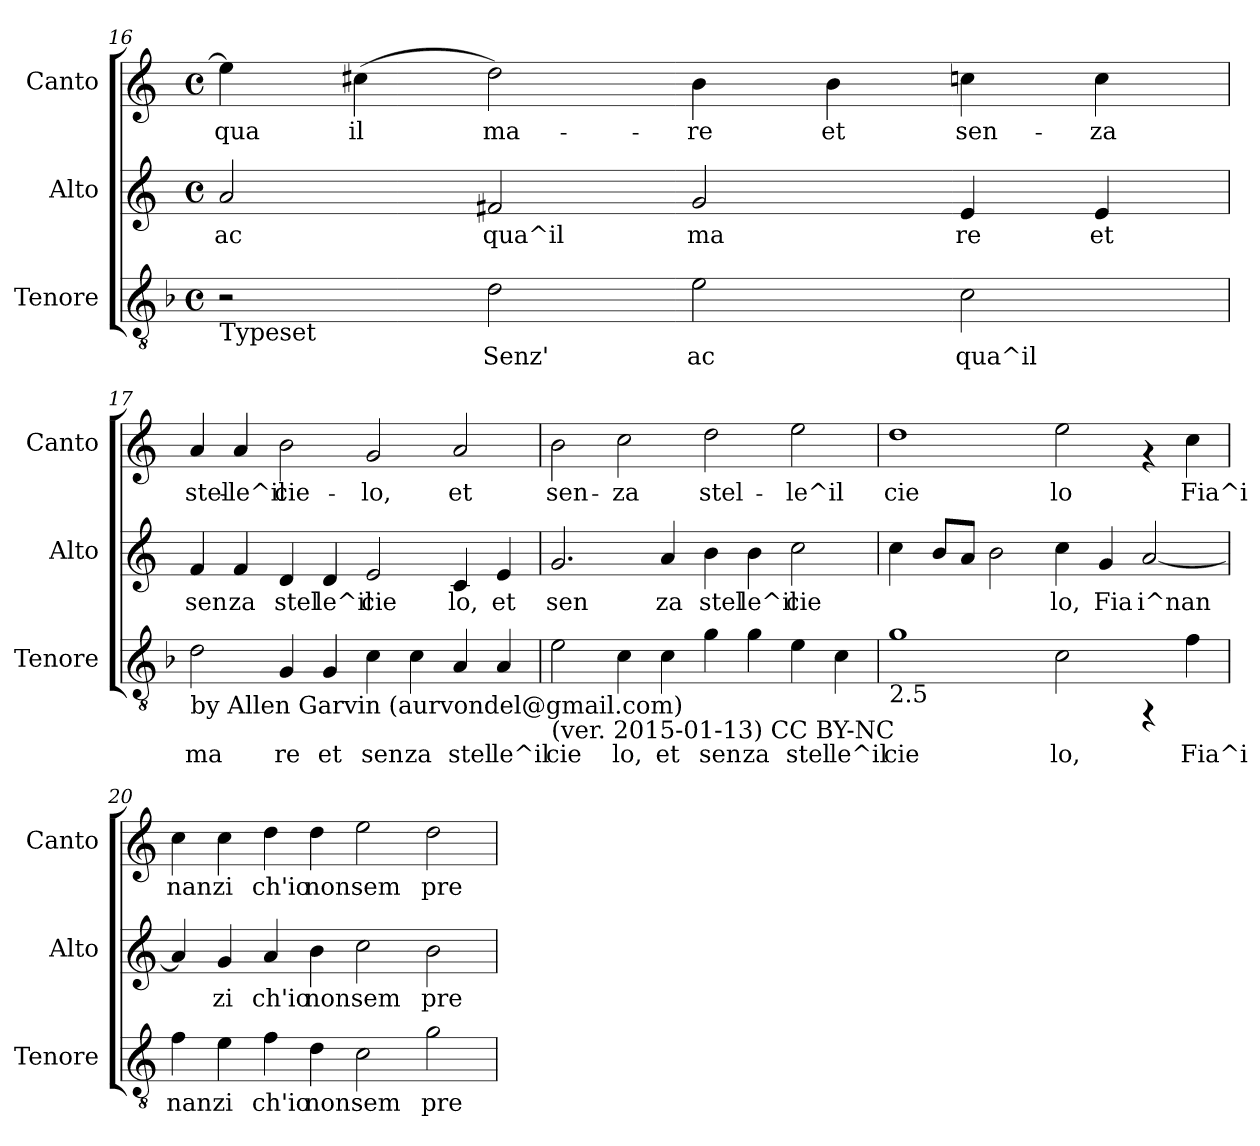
**kern	**text	**kern	**text	**kern	**text
*part3	*part3	*part2	*part2	*part1	*part1
*staff3	*staff3	*staff2	*staff2	*staff1	*staff1
*I"Tenore	*	*I"Alto	*	*I"Canto	*
*I'Tenore	*	*I'Alto	*	*I'Canto	*
*clefGv2	*	*clefG2	*	*clefG2	*
*k[b-]	*	*k[]	*	*k[]	*
*F:	*	*C:	*	*C:	*
*M4/4	*	*M4/4	*	*M4/4	*
*met(c)	*	*met(c)	*	*met(c)	*
=16	=16	=16	=16	=16	=16
!LO:TX:b:t=Typeset	!	!	!	!	!
!	!	!	!LO:LY:b:cj	!	!LO:LY:b:cj
2r	.	2a/	ac	4ee\]	-qua
!	!	!	!	!	!LO:LY:b:cj
.	.	.	.	(<4cc#X\	il
!	!LO:LY:b:cj	!	!LO:LY:b:cj	!	!LO:LY:b:cj
2d\	Senz'	2f#X/	qua^il	2dd\)	ma-
!	!LO:LY:b:cj	!	!LO:LY:b:cj	!	!LO:LY:b:cj
2e\	ac	2g/	ma	4b\	-re
!	!	!	!	!	!LO:LY:b:cj
.	.	.	.	4b\	et
!	!LO:LY:b:cj	!	!LO:LY:b:cj	!	!LO:LY:b:cj
2c\	qua^il	4e/	re	4ccn\	sen-
!	!	!	!LO:LY:b:cj	!	!LO:LY:b:cj
.	.	4e/	et	4cc\	-za
=17	=17	=17	=17	=17	=17
!LO:TX:b:t=by Allen Garvin (aurvondel@gmail.com)	!	!	!	!	!
!	!LO:LY:b:cj	!	!LO:LY:b:cj	!	!LO:LY:b:cj
2d\	ma	4f/	sen	4a/	stel-
!	!	!	!LO:LY:b:cj	!	!LO:LY:b:cj
.	.	4f/	za	4a/	-le^il
!	!LO:LY:b:cj	!	!LO:LY:b:cj	!	!LO:LY:b:cj
4G/	re	4d/	stel	2b\	cie-
!	!LO:LY:b:cj	!	!LO:LY:b:cj	!	!
4G/	et	4d/	le^il	.	.
!	!LO:LY:b:cj	!	!LO:LY:b:cj	!	!LO:LY:b:cj
4c\	sen	2e/	cie	2g/	-lo,
!	!LO:LY:b:cj	!	!	!	!
4c\	za	.	.	.	.
!	!LO:LY:b:cj	!	!LO:LY:b:cj	!	!LO:LY:b:cj
4A/	stel	4c/	lo,	2a/	et
!	!LO:LY:b:cj	!	!LO:LY:b:cj	!	!
4A/	le^il	4e/	et	.	.
=18	=18	=18	=18	=18	=18
!LO:TX:b:t=(ver. 2015-01-13) CC BY-NC	!	!	!	!	!
!	!LO:LY:b:cj	!	!LO:LY:b:cj	!	!LO:LY:b:cj
2e\	cie	2.g/	sen	2b\	sen-
!	!LO:LY:b:cj	!	!	!	!LO:LY:b:cj
4c\	lo,	.	.	2cc\	-za
!	!LO:LY:b:cj	!	!LO:LY:b:cj	!	!
4c\	et	4a/	za	.	.
!	!LO:LY:b:cj	!	!LO:LY:b:cj	!	!LO:LY:b:cj
4g\	sen	4b\	stel	2dd\	stel-
!	!LO:LY:b:cj	!	!LO:LY:b:cj	!	!
4g\	za	4b\	le^il	.	.
!	!LO:LY:b:cj	!	!LO:LY:b:cj	!	!LO:LY:b:cj
4e\	stel	2cc\	cie	2ee\	-le^il
!	!LO:LY:b:cj	!	!	!	!
4c\	le^il	.	.	.	.
!!LO:PB:g=z
=19	=19	=19	=19	=19	=19
*k[]	*	*	*	*	*
*C:	*	*	*	*	*
!LO:TX:b:t=2.5	!	!	!	!	!
!	!LO:LY:b:cj	!	!LO:LY:b:cj	!	!LO:LY:b:cj
1g	cie	4cc\	.	1dd	cie
!	!	!	!LO:LY:b:cj	!	!
.	.	8b/L	.	.	.
!	!	!	!LO:LY:b:cj	!	!
.	.	8a/J	.	.	.
!	!	!	!LO:LY:b:cj	!	!
.	.	2b\	.	.	.
!	!LO:LY:b:cj	!	!LO:LY:b:cj	!	!LO:LY:b:cj
2c\	lo,	4cc\	lo,	2ee\	lo
!	!	!	!LO:LY:b:cj	!	!
.	.	4g/	Fia	.	.
!	!	!	!LO:LY:b:cj	!	!
4rFF	.	[<2a/	i^nan	4rf	.
!	!LO:LY:b:cj	!	!	!	!LO:LY:b:cj
4f\	Fia^i	.	.	4cc\	Fia^i
=20	=20	=20	=20	=20	=20
!	!LO:LY:b:cj	!	!LO:LY:b:cj	!	!LO:LY:b:cj
4f\	nan	4a/]	.	4cc\	nan
!	!LO:LY:b:cj	!	!LO:LY:b:cj	!	!LO:LY:b:cj
4e\	zi	4g/	zi	4cc\	zi
!	!LO:LY:b:cj	!	!LO:LY:b:cj	!	!LO:LY:b:cj
4f\	ch'io	4a/	ch'io	4dd\	ch'io
!	!LO:LY:b:cj	!	!LO:LY:b:cj	!	!LO:LY:b:cj
4d\	non	4b\	non	4dd\	non
!	!LO:LY:b:cj	!	!LO:LY:b:cj	!	!LO:LY:b:cj
2c\	sem	2cc\	sem	2ee\	sem
!	!LO:LY:b:cj	!	!LO:LY:b:cj	!	!LO:LY:b:cj
2g\	pre	2b\	pre	2dd\	pre
=	=	=	=	=	=
*-	*-	*-	*-	*-	*-
